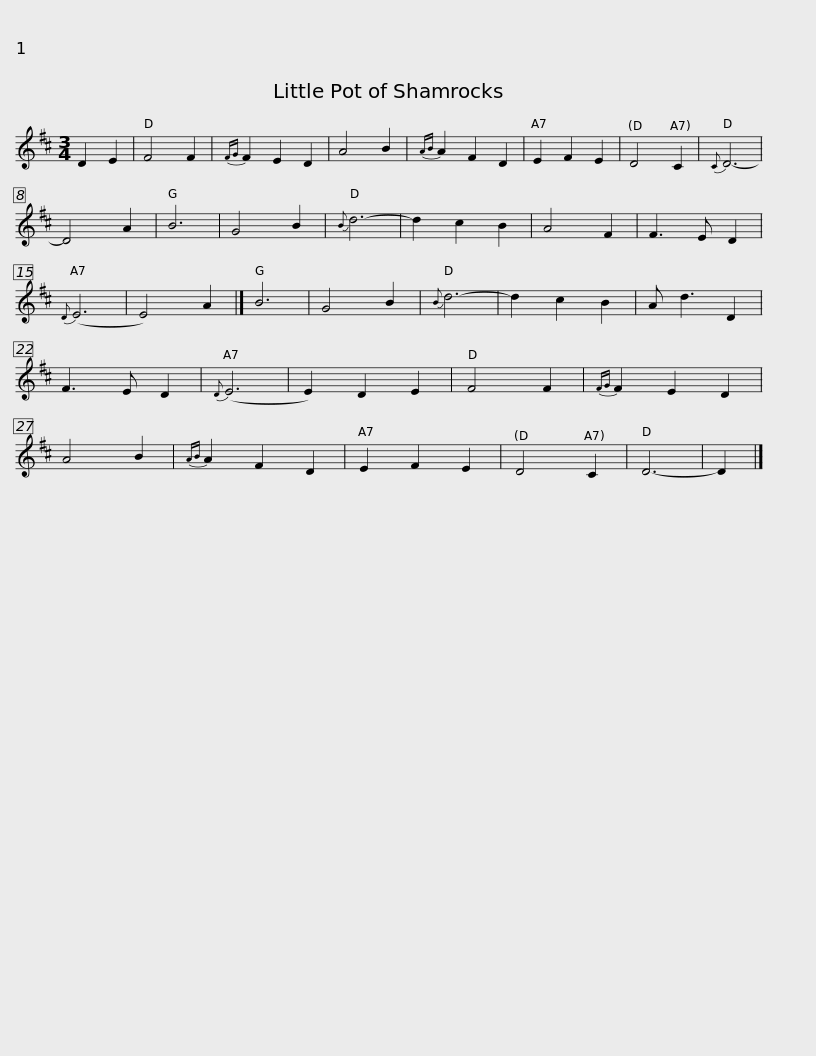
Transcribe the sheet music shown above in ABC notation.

X:1
L:1/8
M:3/4
I:linebreak $
K:D
V:1 treble
V:1
 D2 E2 | F4 F2 |{FG} F2 E2 D2 | A4 B2 |{AB} A2 F2 D2 | %5
 E2 F2 E2 | D4 C2 |{C} D6- | D4 A2 | B6 | %10
 G4 B2 |{B} d6- | d2 c2 B2 | A4 F2 |$ F3 E D2 | %15
{D} (E6 | E4) A2 |] B6 | G4 B2 |{B} d6- | %20
 d2 c2 B2 | A d3 D2 | F3 E D2 |{D} (E6 | E2) D2 E2 | %25
 F4 F2 |{FG} F2 E2 D2 |$ A4 B2 |{AB} A2 F2 D2 | E2 F2 E2 | %30
 D4 C2 | D6- | D2 |] %33
